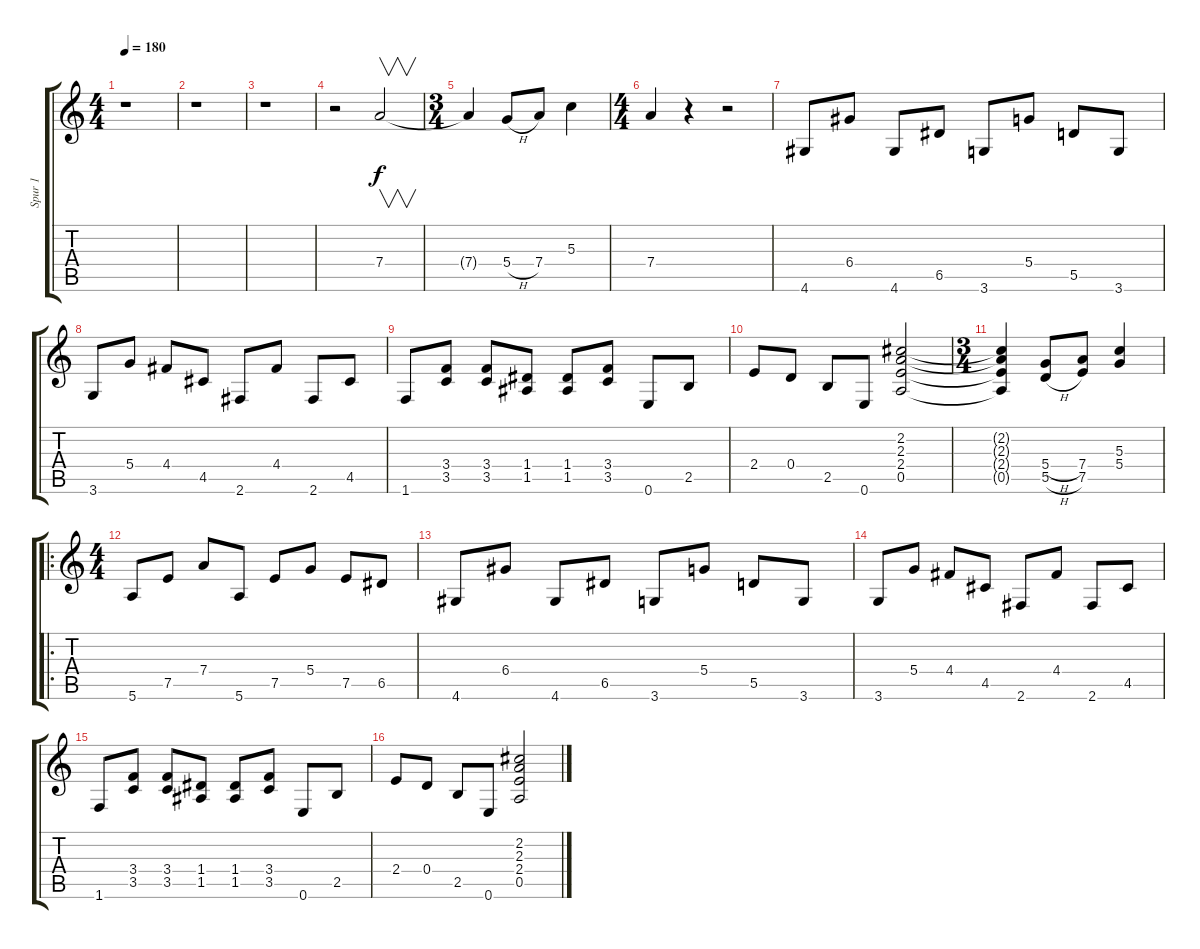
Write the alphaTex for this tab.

\track ("Spur 1" "Spur 1") {instrument distortionguitar}
\staff {score tabs}
\tuning (E4 B3 G3 D3 A2 E2) {hide}
\ts (4 4)
\tempo 180
\clef g2
\ks c
r.1{dy mp} |
r.1 |
r.1 |
r.2 7.4.2{v dy f} |
\ts (3 4)
7.4{t}.4 5.4{h}.8 7.4.8 5.3.4 |
\ts (4 4)
7.4.4 r.4 r.2 |
4.6.8 6.4.8 4.6.8 6.5.8 3.6.8 5.4.8 5.5.8 3.6.8 |
3.6.8 5.4.8 4.4.8 4.5.8 2.6.8 4.4.8 2.6.8 4.5.8 |
1.6.8 (3.4 3.5).8 (3.4 3.5).8 (1.4 1.5).8 (1.4 1.5).8 (3.4 3.5).8 0.6.8 2.5.8 |
2.4.8 0.4.8 2.5.8 0.6.8 (2.2 2.3 2.4 0.5).2 |
\ts (3 4)
(2.2{t} 2.3{t} 2.4{t} 0.5{t}).4 (5.4{h} 5.5{h}).8 (7.4 7.5).8 (5.3 5.4).4 |
\ro
\ts (4 4)
5.6.8 7.5.8 7.4.8 5.6.8 7.5.8 5.4.8 7.5.8 6.5.8 |
4.6.8 6.4.8 4.6.8 6.5.8 3.6.8 5.4.8 5.5.8 3.6.8 |
3.6.8 5.4.8 4.4.8 4.5.8 2.6.8 4.4.8 2.6.8 4.5.8 |
1.6.8 (3.4 3.5).8 (3.4 3.5).8 (1.4 1.5).8 (1.4 1.5).8 (3.4 3.5).8 0.6.8 2.5.8 |
2.4.8 0.4.8 2.5.8 0.6.8 (2.2 2.3 2.4 0.5).2
